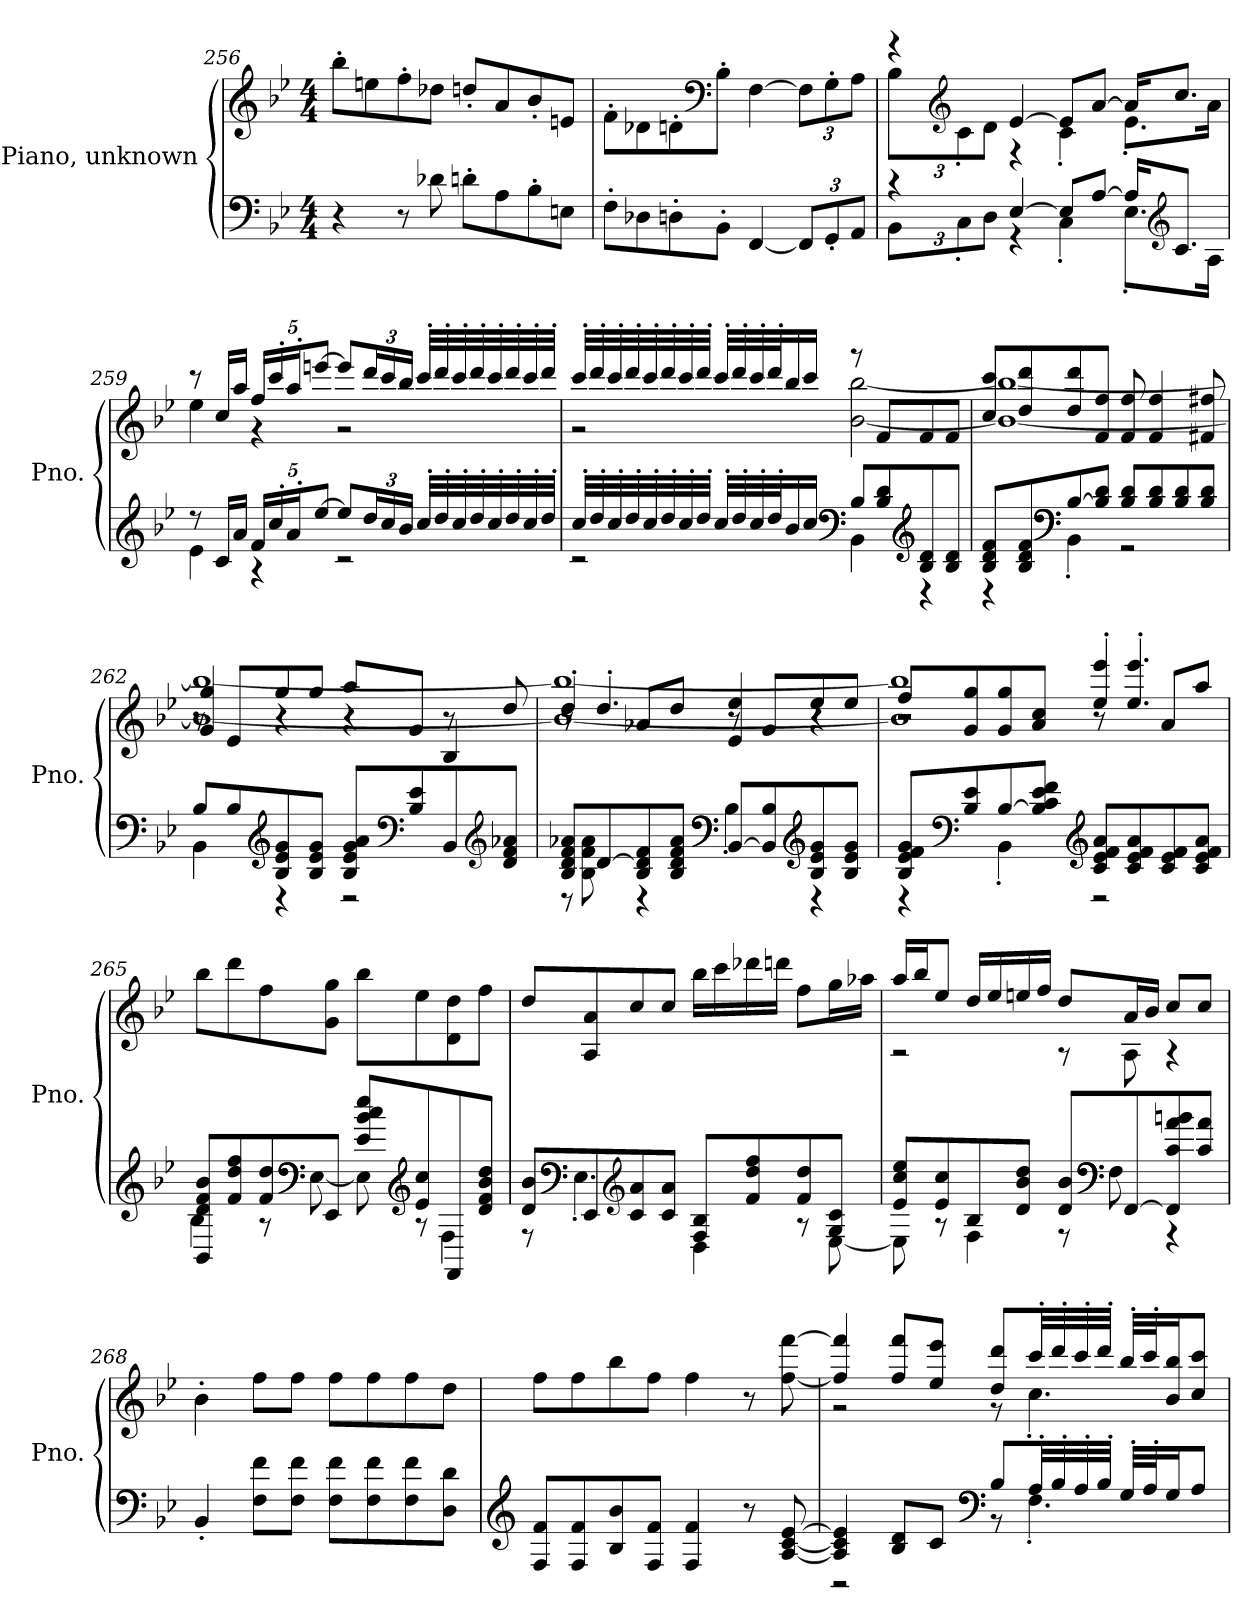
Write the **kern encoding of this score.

**kern	**kern
*part1	*part1
*staff2	*staff1
*I"Piano, unknown	*
*I'Pno.	*
*clefF4	*clefG2
*k[b-e-]	*k[b-e-]
*M4/4	*M4/4
=256	=256
4r	8bb-'\L
.	8een\
8r	8ff'\
8d-X\	8dd-X\J
8dn'\L	8ddn'/L
8A\	8a/
8B-'\	8b-'/
8En\J	8en/J
!!LO:LB:g=z
=257	=257
8F'\L	8f'\L
8D-X\	8d-X\
8Dn'\	8dn'\
*	*clefF4
8BB-'\J	8B-'\J
[4FF/	[4F\
*Xbrackettup	*Xbrackettup
12FF/L]	12F\L]
12GG'/	12G'\
12AA/J	12A\J
=258	=258
*^	*^
4r	12BB-\L	4r	12B-\L
*	*	*clefG2	*
.	12C'\	.	12c'\
.	12D\J	.	12d\J
[4E-/	4r	[4e-/	4r
8E-/L]	4C'\	8e-/L]	4c'\
[8A/J	.	[8a/J	.
16A/KL]	8.E-'\L	16a/KL]	8.e-'\L
*clefG2	*	*	*
8.c/J	.	8.cc/J	.
.	16A\Jk	.	16a\Jk
!!LO:PB:g=z	!!
=259	=259	=259	=259
8r	4e-\	8r	4ee-\
16c/LL	.	16cc/LL	.
16a/JJ	.	16aa/JJ	.
20f/LL	4r	20ff/LL	4r
20cc'/	.	20ccc'/	.
20a'/J	.	20aa'/J	.
[10ee-/J	.	[10eeen/J	.
8ee-/L]	2r	8eee/L]	2r
24dd/L	.	24ddd/L	.
24cc/	.	24ccc/	.
24b-/JJ	.	24bb-/JJ	.
32cc'/LLL	.	32ccc'/LLL	.
32dd'/	.	32ddd'/	.
32cc'/	.	32ccc'/	.
32dd'/	.	32ddd'/	.
32cc'/	.	32ccc'/	.
32dd'/	.	32ddd'/	.
32cc'/	.	32ccc'/	.
32dd'/JJJ	.	32ddd'/JJJ	.
!!LO:LB:g=z	!!
=260	=260	=260	=260
32cc'/LLL	2r	32ccc'/LLL	2r
32dd'/	.	32ddd'/	.
32cc'/	.	32ccc'/	.
32dd'/	.	32ddd'/	.
32cc'/	.	32ccc'/	.
32dd'/	.	32ddd'/	.
32cc'/	.	32ccc'/	.
32dd'/JJJ	.	32ddd'/JJJ	.
32cc'/LLL	.	32ccc'/LLL	.
32dd'/	.	32ddd'/	.
32cc'/	.	32ccc'/	.
32dd'/J	.	32ddd'/J	.
16b-/	.	16bb-/	.
16cc/JJ	.	16ccc/JJ	.
*clefF4	*	*	*
8B-/L	4BB-\	8r	[2b-\ [2bb-\
8B-/ 8d/	.	8f/L	.
*clefG2	*	*	*
8B-/ 8d/	4r	8f/	.
8B-/ 8d/J	.	8f/J	.
=261	=261	=261	=261
8B-/ 8d/ 8f/L	4r	8cc/ 8ccc/L	1b-_ 1bb-_
8B-/ 8d/ 8f/	.	8dd/ 8ddd/	.
*clefF4	*	*	*
[8B-/	4BB-'\	8dd/ 8ddd/	.
8B-/] 8d/J	.	8f/ 8ff/J	.
8B-/ 8d/L	2r	8f/ 8ff/	.
8B-/ 8d/	.	4f/ 4ff/	.
8B-/ 8d/	.	.	.
8B-/ 8d/J	.	8f#X/ 8ff#X/	.
!!LO:LB:g=z
=262	=262	=262	=262
*	*	*	*^
8B-/L	4BB-\	8r	1b-_ 1bb-_	4g/ 4gg/
8B-/	.	8e-/L	.	.
*clefG2	*	*	*	*
8B-/ 8e-/ 8g/	4r	8gg/	.	4r
8B-/ 8e-/ 8g/J	.	8gg/J	.	.
8B-/ 8e-/ 8g/ 8a/L	2r	8aa/L	.	4r
*clefF4	*	*	*	*
8B-/ 8e-/	.	8g/J	.	.
8BB-/	.	8r	.	4B-/
*clefG2	*	*	*	*
8d/ 8f/ 8a-X/J	.	8dd/	.	.
=263	=263	=263	=263	=263
8B-/ 8d/ 8f/ 8a-X/L	8r	4dd'/	1b-_ 1bb-_	8r
[8d/	8B-\ 8f\ 8a-\	.	.	4.dd'/
8B-/ 8d/] 8f/	4r	8a-X/L	.	.
8B-/ 8d/ 8f/ 8a-/J	.	8dd/J	.	.
*clefF4	*	*	*	*
[8BB-/L	4B-'\	8r	.	4e-/ 4ee-/
8BB-/] 8B-/	.	8g/L	.	.
*clefG2	*	*	*	*
8B-/ 8e-/ 8g/	4r	8ee-/	.	4r
8B-/ 8e-/ 8g/J	.	8ee-/J	.	.
!!LO:LB:g=z	!!	!!
=264	=264	=264	=264	=264
8B-/ 8e-/ 8f/ 8g/L	4r	8ff/L	1b-] 1bb-]	2r
*clefF4	*	*	*	*
8B-/ 8e-/	.	8g/ 8gg/	.	.
[8B-/	4BB-'\	8g/ 8gg/	.	.
8B-/] 8c/ 8e-/ 8f/J	.	8a/ 8cc/J	.	.
*clefG2	*	*	*	*
8c/ 8e-/ 8f/ 8a/L	2r	4ee-/' 4eee-/'	.	8r
8c/ 8e-/ 8f/ 8a/	.	.	.	4.ee-/' 4.eee-/'
8c/ 8e-/ 8f/	.	8a/L	.	.
8c/ 8e-/ 8f/ 8a/J	.	8aa/J	.	.
*	*	*v	*v	*v
=265	=265	=265
8BB-/ 8d/ 8f/ 8b-/L	4B-\	8bb-\L
8f/ 8dd/ 8ff/	.	8ddd\
8f/ 8dd/	8r	8ff\
*clefF4	*	*
8EE-/J	[8E-\	8g\ 8gg\J
8e-/ 8b-/ 8cc/ 8ee-/L	8E-\]	8bb-\L
*clefG2	*	*
8e-/ 8cc/	8r	8ee-\
8FF/	4F\	8d\ 8dd\
8d/ 8f/ 8b-/ 8dd/J	.	8ff\J
!!LO:LB:g=z
=266	=266	=266
8d/ 8b-/L	8r	8dd/L
*clefF4	*	*
8EE-/	4.E-'\	8A/ 8a/
*clefG2	*	*
8c/ 8a/	.	8cc/
8c/ 8a/J	.	8cc/J
8F/ 8B-/L	4D\	16bb-\LL
.	.	16ccc\
8f/ 8dd/ 8ff/	.	16ddd-X\
.	.	16dddn\JJ
8f/ 8dd/	8r	8ff\L
8G/ 8c/J	[8E-\	16gg\L
.	.	16aa-X\JJ
=267	=267	=267
*	*	*^
8e-/ 8cc/ 8ee-/L	8E-\]	16aa/LL	2r
.	.	16bb-/J	.
8e-/ 8cc/	8r	8ee-/J	.
8B-/	4F\	16dd/LL	.
.	.	16ee-/	.
8d/ 8b-/ 8dd/J	.	16een/	.
.	.	16ff/JJ	.
8d/ 8b-/L	8r	8dd/L	8r
*clefF4	*	*	*
[8FF/	8F\	16a/L	8A\
.	.	16b-/JJ	.
8FF/] 8c/ 8a/ 8bn/	4r	8cc/L	4r
8c/ 8a/J	.	8cc/J	.
*v	*v	*	*
*	*v	*v
!!LO:LB:g=z
=268	=268
4BB-'/	4b-'\
8F\ 8f\L	8ff\L
8F\ 8f\J	8ff\J
8F\ 8f\L	8ff\L
8F\ 8f\	8ff\
8F\ 8f\	8ff\
8D\ 8d\J	8dd\J
=269	=269
*clefG2	*
8F/ 8f/L	8ff\L
8F/ 8f/	8ff\
8B-/ 8b-/	8bb-\
8F/ 8f/J	8ff\J
4F/ 4f/	4ff\
8r	8r
[8A/ [8c/ [8e-/	[8ff\ [8fff\
=270	=270
*^	*^
4A/] 4c/] 4e-/]	2r	4ff/] 4fff/]	2r
8B-/ 8d/L	.	8ff/ 8fff/L	.
8c/J	.	8ee-/ 8eee-/J	.
*clefF4	*	*	*
8B-/L	8r	8dd/ 8ddd/L	8r
32A'/LL	4.F'\	32ccc'/LL	4.cc'\
32B-'/	.	32ddd'/	.
32A'/	.	32ccc'/	.
32B-'/JJJ	.	32ddd'/JJJ	.
32G'/LLL	.	32bb-'/LLL	.
32A'/J	.	32ccc'/J	.
16G/J	.	16b-/ 16bb-/J	.
8A/J	.	8cc/ 8ccc/J	.
*v	*v	*	*
*	*v	*v
=	=
*-	*-
